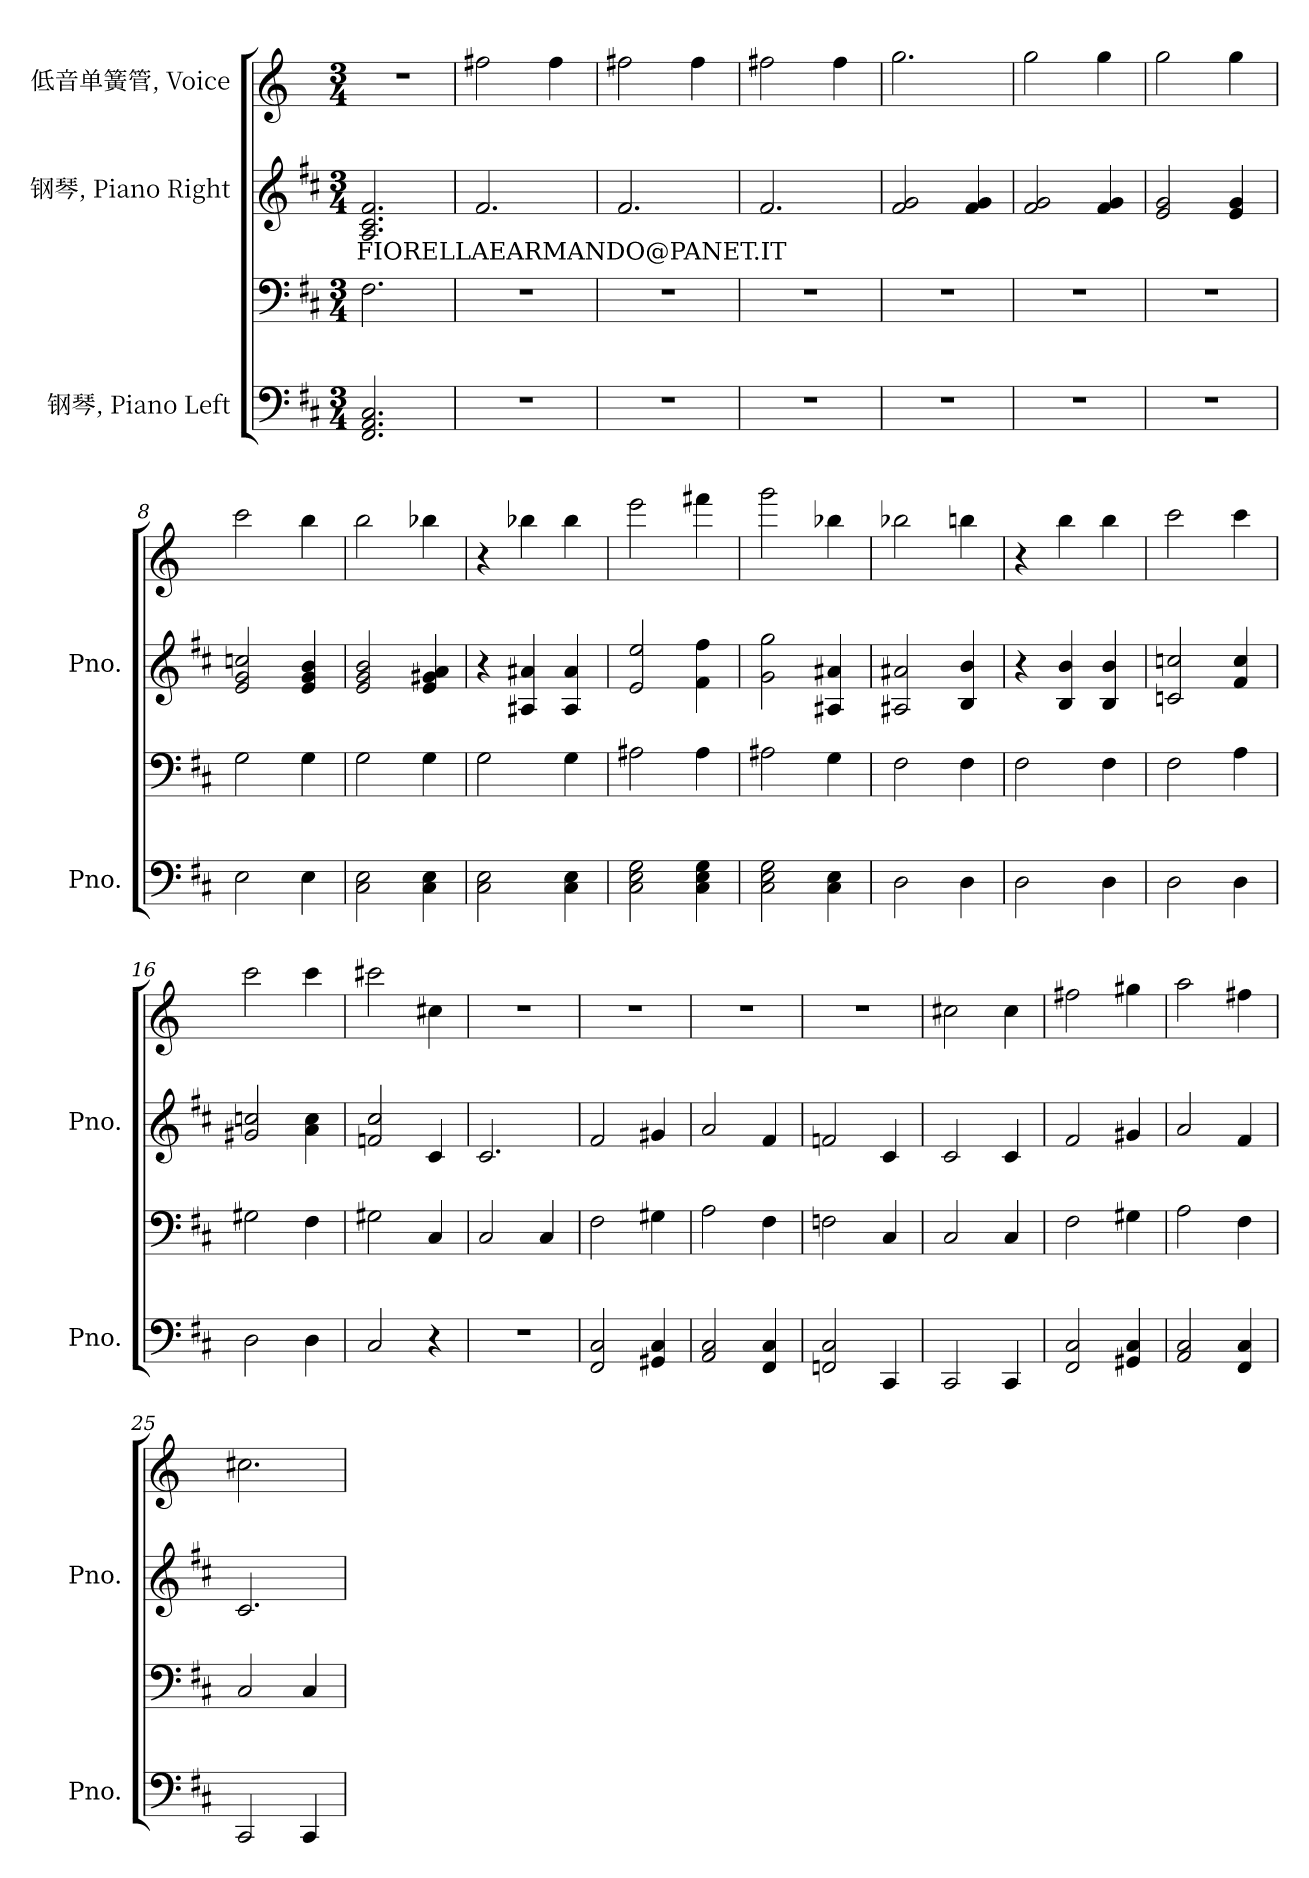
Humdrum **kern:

**kern	**kern	**kern	**text	**kern
*part3	*part3	*part2	*part2	*part1
*staff4	*staff3	*staff2	*staff2	*staff1
*I"钢琴, Piano Left	*	*I"钢琴, Piano Right	*	*I"低音单簧管, Voice
*I'Pno.	*	*I'Pno.	*	*
*clefF4	*clefF4	*clefG2	*	*clefG2
*	*	*	*	*ITrd8c14
*k[f#c#]	*k[f#c#]	*k[f#c#]	*	*k[]
*M3/4	*M3/4	*M3/4	*	*M3/4
*MM80	*MM80	*MM80	*	*MM80
=1	=1	=1	=1	=1
2.FF#/ 2.AA/ 2.C#/	2.F#\	2.A/ 2.c#/ 2.f#/	FIORELLAEARMANDO@PANET.IT	2.r
=2	=2	=2	=2	=2
2.r	2.r	2.f#/	.	2f#X\
.	.	.	.	4f#\
=3	=3	=3	=3	=3
2.r	2.r	2.f#/	.	2f#X\
.	.	.	.	4f#\
=4	=4	=4	=4	=4
2.r	2.r	2.f#/	.	2f#X\
.	.	.	.	4f#\
!!LO:LB:g=z
=5	=5	=5	=5	=5
2.r	2.r	2f#/ 2g/	.	2.g\
.	.	4f#/ 4g/	.	.
=6	=6	=6	=6	=6
2.r	2.r	2f#/ 2g/	.	2g\
.	.	4f#/ 4g/	.	4g\
=7	=7	=7	=7	=7
2.r	2.r	2e/ 2g/	.	2g\
.	.	4e/ 4g/	.	4g\
=8	=8	=8	=8	=8
2E\	2G\	2e/ 2g/ 2ccn/	.	2cc\
4E\	4G\	4e/ 4g/ 4b/	.	4b\
=9	=9	=9	=9	=9
2C#\ 2E\	2G\	2e/ 2g/ 2b/	.	2b\
4C#\ 4E\	4G\	4e/ 4g#X/ 4a/	.	4b-X\
=10	=10	=10	=10	=10
2C#\ 2E\	2G\	4r	.	4r
.	.	4A#X/ 4a#X/	.	4b-X\
4C#\ 4E\	4G\	4A#/ 4a#/	.	4b-\
=11	=11	=11	=11	=11
2C#\ 2E\ 2G\	2A#X\	2e/ 2ee/	.	2ee\
4C#\ 4E\ 4G\	4A#\	4f#\ 4ff#\	.	4ff#X\
=12	=12	=12	=12	=12
2C#\ 2E\ 2G\	2A#X\	2g\ 2gg\	.	2gg\
4C#\ 4E\	4G\	4A#X/ 4a#X/	.	4b-X\
=13	=13	=13	=13	=13
2D\	2F#\	2A#X/ 2a#X/	.	2b-X\
4D\	4F#\	4B/ 4b/	.	4bn\
!!LO:LB:g=z
=14	=14	=14	=14	=14
2D\	2F#\	4r	.	4r
.	.	4B/ 4b/	.	4b\
4D\	4F#\	4B/ 4b/	.	4b\
=15	=15	=15	=15	=15
2D\	2F#\	2cn/ 2ccn/	.	2cc\
4D\	4A\	4f#/ 4cc/	.	4cc\
=16	=16	=16	=16	=16
2D\	2G#X\	2g#X/ 2ccn/	.	2cc\
4D\	4F#\	4a\ 4cc\	.	4cc\
=17	=17	=17	=17	=17
2C#/	2G#X\	2fn/ 2cc#/	.	2cc#X\
4r	4C#/	4c#/	.	4c#X\
=18	=18	=18	=18	=18
2.r	2C#/	2.c#/	.	2.r
.	4C#/	.	.	.
=19	=19	=19	=19	=19
2FF#/ 2C#/	2F#\	2f#/	.	2.r
4GG#X/ 4C#/	4G#X\	4g#X/	.	.
=20	=20	=20	=20	=20
2AA/ 2C#/	2A\	2a/	.	2.r
4FF#/ 4C#/	4F#\	4f#/	.	.
=21	=21	=21	=21	=21
2FFn/ 2C#/	2Fn\	2fn/	.	2.r
4CC#/	4C#/	4c#/	.	.
=22	=22	=22	=22	=22
2CC#/	2C#/	2c#/	.	2c#X\
4CC#/	4C#/	4c#/	.	4c#\
=23	=23	=23	=23	=23
2FF#/ 2C#/	2F#\	2f#/	.	2f#X\
4GG#X/ 4C#/	4G#X\	4g#X/	.	4g#X\
!!LO:PB:g=z
=24	=24	=24	=24	=24
2AA/ 2C#/	2A\	2a/	.	2a\
4FF#/ 4C#/	4F#\	4f#/	.	4f#X\
=25	=25	=25	=25	=25
2CC#/	2C#/	2.c#/	.	2.c#X\
4CC#/	4C#/	.	.	.
=	=	=	=	=
*-	*-	*-	*-	*-
